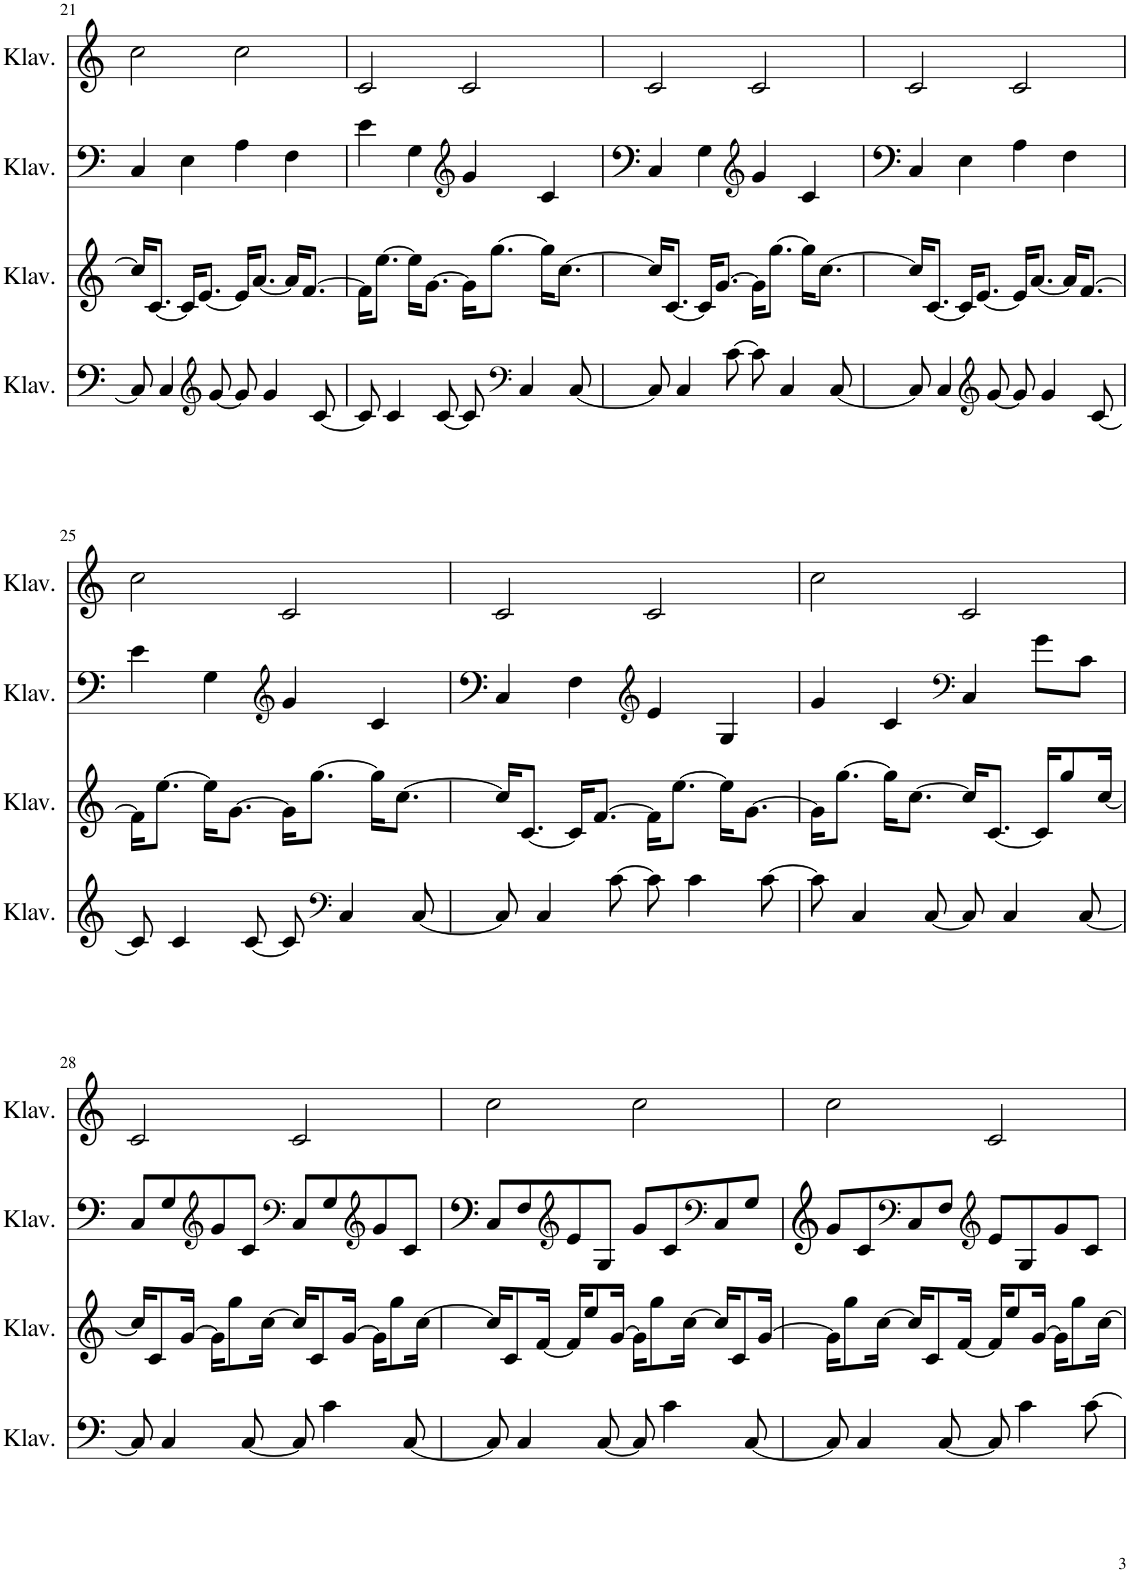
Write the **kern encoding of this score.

**kern	**kern	**kern	**kern
*part4	*part3	*part2	*part1
*staff4	*staff3	*staff2	*staff1
*I"Klavier	*I"Klavier	*I"Klavier	*I"Klavier
*I'Klav.	*I'Klav.	*I'Klav.	*I'Klav.
!!LO:PB:g=z
*clefF4	*clefG2	*clefG2	*clefG2
*k[]	*k[]	*k[]	*k[]
*M4/4	*M4/4	*M4/4	*M4/4
=21	=21	=21	=21
8C/]	16cc/KL]	4C/	2cc\
.	[8.c/J	.	.
4C/	.	.	.
.	16c/KL]	4E\	.
.	[8.e/J	.	.
*clefG2	*	*	*
[8g/	.	.	.
8g/]	16e/KL]	4A\	2cc\
.	[8.a/J	.	.
4g/	.	.	.
.	16a/KL]	4F\	.
.	[8.f/J	.	.
[8c/	.	.	.
=22	=22	=22	=22
8c/]	16f\KL]	4e\	2c/
.	[8.ee\J	.	.
4c/	.	.	.
.	16ee\KL]	4G\	.
.	[8.g\J	.	.
[8c/	.	.	.
*	*	*clefG2	*
8c/]	16g\KL]	4g/	2c/
.	[8.gg\J	.	.
*clefF4	*	*	*
4C/	.	.	.
.	16gg\KL]	4c/	.
.	[8.cc\J	.	.
[8C/	.	.	.
=23	=23	=23	=23
8C/]	16cc/KL]	4C/	2c/
.	[8.c/J	.	.
4C/	.	.	.
.	16c/KL]	4G\	.
.	[8.g/J	.	.
[8c\	.	.	.
*	*	*clefG2	*
8c\]	16g\KL]	4g/	2c/
.	[8.gg\J	.	.
4C/	.	.	.
.	16gg\KL]	4c/	.
.	[8.cc\J	.	.
[8C/	.	.	.
=24	=24	=24	=24
8C/]	16cc/KL]	4C/	2c/
.	[8.c/J	.	.
4C/	.	.	.
.	16c/KL]	4E\	.
.	[8.e/J	.	.
*clefG2	*	*	*
[8g/	.	.	.
8g/]	16e/KL]	4A\	2c/
.	[8.a/J	.	.
4g/	.	.	.
.	16a/KL]	4F\	.
.	[8.f/J	.	.
[8c/	.	.	.
!!LO:LB:g=z
=25	=25	=25	=25
8c/]	16f\KL]	4e\	2cc\
.	[8.ee\J	.	.
4c/	.	.	.
.	16ee\KL]	4G\	.
.	[8.g\J	.	.
[8c/	.	.	.
*	*	*clefG2	*
8c/]	16g\KL]	4g/	2c/
.	[8.gg\J	.	.
*clefF4	*	*	*
4C/	.	.	.
.	16gg\KL]	4c/	.
.	[8.cc\J	.	.
[8C/	.	.	.
=26	=26	=26	=26
8C/]	16cc/KL]	4C/	2c/
.	[8.c/J	.	.
4C/	.	.	.
.	16c/KL]	4F\	.
.	[8.f/J	.	.
[8c\	.	.	.
*	*	*clefG2	*
8c\]	16f\KL]	4e/	2c/
.	[8.ee\J	.	.
4c\	.	.	.
.	16ee\KL]	4G/	.
.	[8.g\J	.	.
[8c\	.	.	.
=27	=27	=27	=27
8c\]	16g\KL]	4g/	2cc\
.	[8.gg\J	.	.
4C/	.	.	.
.	16gg\KL]	4c/	.
.	[8.cc\J	.	.
[8C/	.	.	.
*	*	*clefF4	*
8C/]	16cc/KL]	4C/	2c/
.	[8.c/J	.	.
4C/	.	.	.
.	16c/KL]	8g\L	.
.	8gg/	.	.
[8C/	.	8c\J	.
.	[16cc/Jk	.	.
!!LO:LB:g=z
=28	=28	=28	=28
8C/]	16cc/KL]	8C/L	2c/
.	8c/	.	.
4C/	.	8G/	.
.	[16g/Jk	.	.
*	*	*clefG2	*
.	16g\KL]	8g/	.
.	8gg\	.	.
[8C/	.	8c/J	.
.	[16cc\Jk	.	.
*	*	*clefF4	*
8C/]	16cc/KL]	8C/L	2c/
.	8c/	.	.
4c\	.	8G/	.
.	[16g/Jk	.	.
*	*	*clefG2	*
.	16g\KL]	8g/	.
.	8gg\	.	.
[8C/	.	8c/J	.
.	[16cc\Jk	.	.
=29	=29	=29	=29
8C/]	16cc/KL]	8C/L	2cc\
.	8c/	.	.
4C/	.	8F/	.
.	[16f/Jk	.	.
*	*	*clefG2	*
.	16f/KL]	8e/	.
.	8ee/	.	.
[8C/	.	8G/J	.
.	[16g/Jk	.	.
8C/]	16g\KL]	8g/L	2cc\
.	8gg\	.	.
4c\	.	8c/	.
.	[16cc\Jk	.	.
*	*	*clefF4	*
.	16cc/KL]	8C/	.
.	8c/	.	.
[8C/	.	8G/J	.
.	[16g/Jk	.	.
=30	=30	=30	=30
8C/]	16g\KL]	8g/L	2cc\
.	8gg\	.	.
4C/	.	8c/	.
.	[16cc\Jk	.	.
*	*	*clefF4	*
.	16cc/KL]	8C/	.
.	8c/	.	.
[8C/	.	8F/J	.
.	[16f/Jk	.	.
*	*	*clefG2	*
8C/]	16f/KL]	8e/L	2c/
.	8ee/	.	.
4c\	.	8G/	.
.	[16g/Jk	.	.
.	16g\KL]	8g/	.
.	8gg\	.	.
[8c\	.	8c/J	.
.	[16cc\Jk	.	.
=	=	=	=
*-	*-	*-	*-
